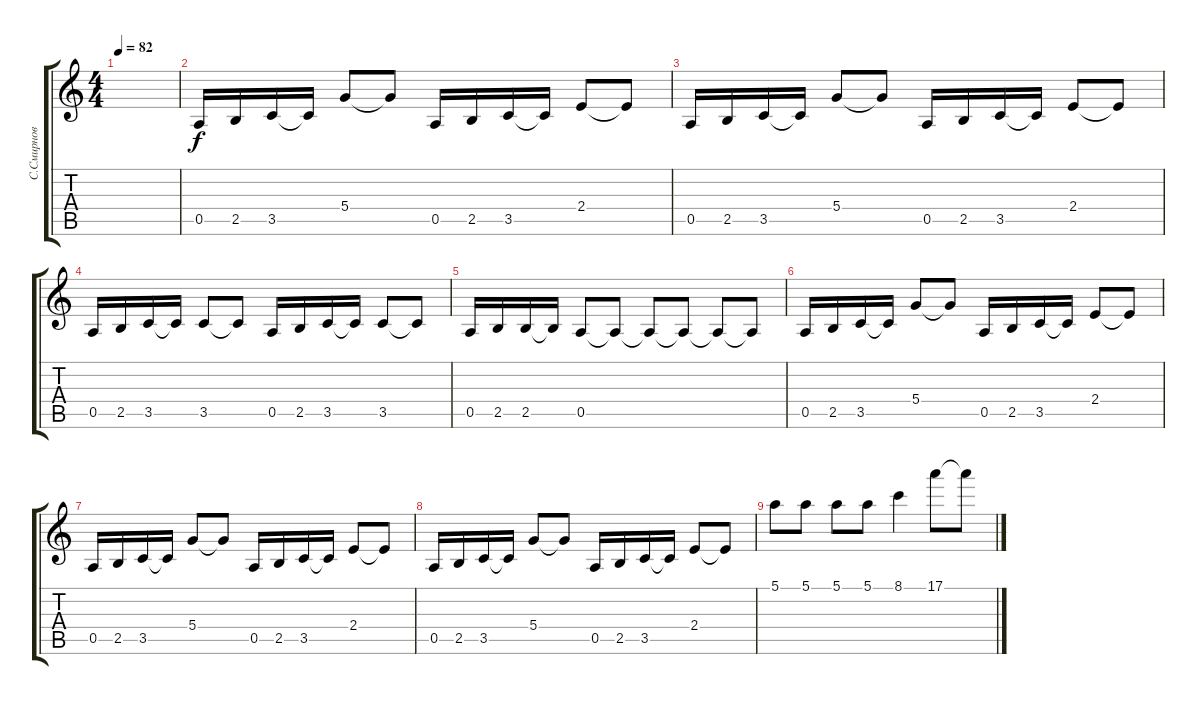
\track ("С.Смирнов" "С.Смирнов") {instrument distortionguitar}
\staff {score tabs}
\tuning (E4 B3 G3 D3 A2 E2) {hide}
\ts (4 4)
\tempo 82
\clef g2
\ks c
|
0.5.16 2.5.16 3.5.16 3.5{t}.16 5.4.8 5.4{t}.8 0.5.16 2.5.16 3.5.16 3.5{t}.16 2.4.8 2.4{t}.8 |
0.5.16 2.5.16 3.5.16 3.5{t}.16 5.4.8 5.4{t}.8 0.5.16 2.5.16 3.5.16 3.5{t}.16 2.4.8 2.4{t}.8 |
0.5.16 2.5.16 3.5.16 3.5{t}.16 3.5.8 3.5{t}.8 0.5.16 2.5.16 3.5.16 3.5{t}.16 3.5.8 3.5{t}.8 |
0.5.16 2.5.16 2.5.16 2.5{t}.16 0.5.8 0.5{t}.8 0.5{t}.8 0.5{t}.8 0.5{t}.8 0.5{t}.8 |
0.5.16 2.5.16 3.5.16 3.5{t}.16 5.4.8 5.4{t}.8 0.5.16 2.5.16 3.5.16 3.5{t}.16 2.4.8 2.4{t}.8 |
0.5.16 2.5.16 3.5.16 3.5{t}.16 5.4.8 5.4{t}.8 0.5.16 2.5.16 3.5.16 3.5{t}.16 2.4.8 2.4{t}.8 |
0.5.16 2.5.16 3.5.16 3.5{t}.16 5.4.8 5.4{t}.8 0.5.16 2.5.16 3.5.16 3.5{t}.16 2.4.8 2.4{t}.8 |
5.1.8 5.1.8 5.1.8 5.1.8 8.1.4 17.1.8 17.1{t}.8
